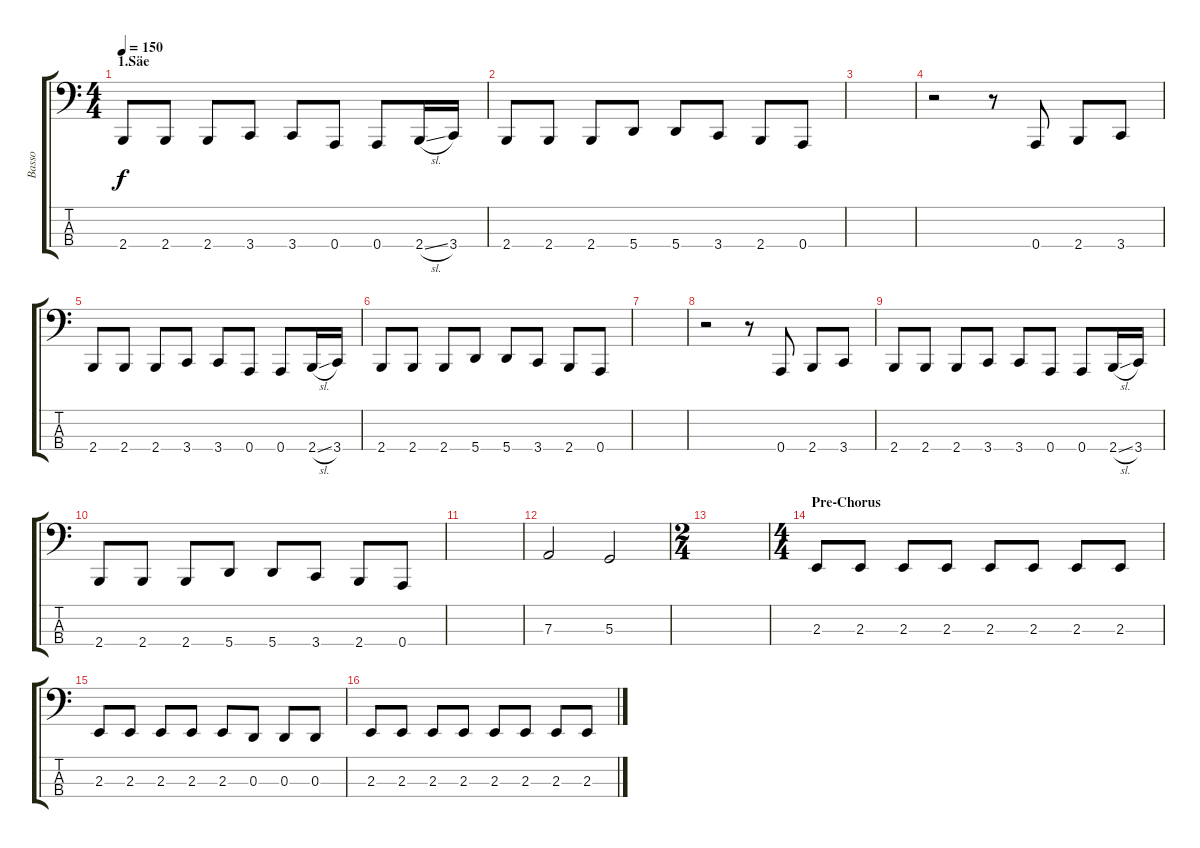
\track ("Basso" "Basso") {instrument electricbasspick}
\staff {score tabs}
\tuning (D2 A1 D1 A0) {hide}
\ts (4 4)
\section ("" "1.Säe")
\tempo 150
\clef f4
\ks c
2.4.8{dy f} 2.4.8 2.4.8 3.4.8 3.4.8 0.4.8 0.4.8 2.4{sl}.16 3.4.16 |
2.4.8 2.4.8 2.4.8 5.4.8 5.4.8 3.4.8 2.4.8 0.4.8 |
|
r.2 r.8 0.4.8 2.4.8 3.4.8 |
2.4.8 2.4.8 2.4.8 3.4.8 3.4.8 0.4.8 0.4.8 2.4{sl}.16 3.4.16 |
2.4.8 2.4.8 2.4.8 5.4.8 5.4.8 3.4.8 2.4.8 0.4.8 |
|
r.2 r.8 0.4.8 2.4.8 3.4.8 |
2.4.8 2.4.8 2.4.8 3.4.8 3.4.8 0.4.8 0.4.8 2.4{sl}.16 3.4.16 |
2.4.8 2.4.8 2.4.8 5.4.8 5.4.8 3.4.8 2.4.8 0.4.8 |
|
7.3.2 5.3.2 |
\ts (2 4)
|
\ts (4 4)
\section ("" "Pre-Chorus")
2.3.8 2.3.8 2.3.8 2.3.8 2.3.8 2.3.8 2.3.8 2.3.8 |
2.3.8 2.3.8 2.3.8 2.3.8 2.3.8 0.3.8 0.3.8 0.3.8 |
2.3.8 2.3.8 2.3.8 2.3.8 2.3.8 2.3.8 2.3.8 2.3.8
